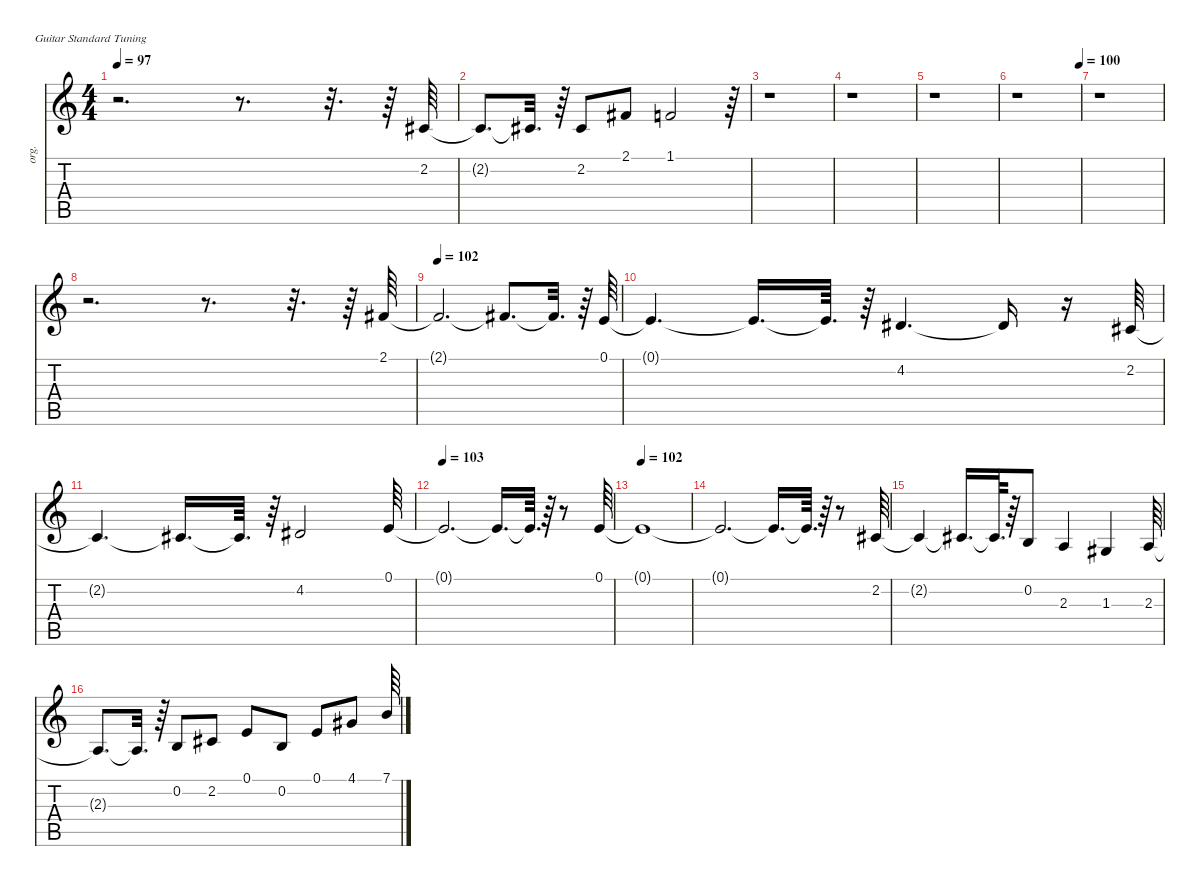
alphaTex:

\defaultSystemsLayout 4
\hideDynamics
\bracketExtendMode nobrackets
\otherSystemsTrackNameOrientation horizontal
\track ("Track 13" "org.") {instrument rockorgan}
\staff {score tabs}
\tuning (E4 B3 G3 D3 A2 E2)
\ts (4 4)
\tempo 97
\clef g2
\ks c
r.2{d dy mf beam Down} r.8{d beam Down} r.32{d beam Down} r.64{beam Down} 2.2{acc #}.64{beam Up} |
2.2{t acc #}.8{d dy f beam Up} 2.2{t acc #}.32{d beam Up} r.64{beam Up} 2.2{acc #}.8{dy mf beam Up} 2.1{acc #}.8{beam Up} 1.1.2{beam Up} r.64{beam Up} |
r.1{beam Down} |
r.1{beam Down} |
r.1{beam Down} |
\tempo (100 0.989691)
r.1{beam Down} |
r.1{beam Down} |
r.2{d beam Down} r.8{d beam Down} r.32{d beam Down} r.64{beam Down} 2.1{acc #}.64{beam Up} |
\tempo 102
2.1{t acc #}.2{d dy f beam Up} 2.1{t acc #}.8{d beam Up} 2.1{t acc #}.32{d beam Up} r.64{beam Up} 0.1.64{dy mf beam Up} |
0.1{t}.4{d dy f beam Up} 0.1{t}.16{d beam Up} 0.1{t}.64{d beam Up} r.64{beam Up} 4.2{acc #}.4{d dy mf beam Up} 4.2{t acc #}.16{dy f beam Up} r.16{beam Up} 2.2{acc #}.64{dy mf beam Up} |
2.2{t acc #}.4{d dy f beam Up} 2.2{t acc #}.16{d beam Up} 2.2{t acc #}.64{d beam Up} r.64{beam Up} 4.2{acc #}.2{dy mf beam Up} 0.1.64{beam Up} |
\tempo 103
0.1{t}.2{d dy f beam Up} 0.1{t}.16{d beam Up} 0.1{t}.64{d beam Up} r.64{beam Up} r.8{beam Up} 0.1.64{dy mf beam Up} |
\tempo 102
0.1{t}.1{dy f beam Up} |
0.1{t}.2{d beam Up} 0.1{t}.16{d beam Up} 0.1{t}.64{d beam Up} r.64{beam Up} r.8{beam Up} 2.2{acc #}.64{dy mp beam Up} |
2.2{t acc #}.4{dy f beam Up} 2.2{t acc #}.16{d beam Up} 2.2{t acc #}.64{d beam Up} r.64{beam Up} 0.2.8{dy mp beam Up} 2.3.4{beam Up} 1.3{acc #}.4{beam Up} 2.3.64{beam Up} |
2.3{t}.8{d dy f beam Up} 2.3{t}.32{d beam Up} r.64{beam Up} 0.2.8{dy mp beam Up} 2.2{acc #}.8{dy mf beam Up} 0.1.8{beam Up} 0.2.8{beam Up} 0.1.8{dy f beam Up} 4.1{acc #}.8{beam Up} 7.1.64{beam Up}
